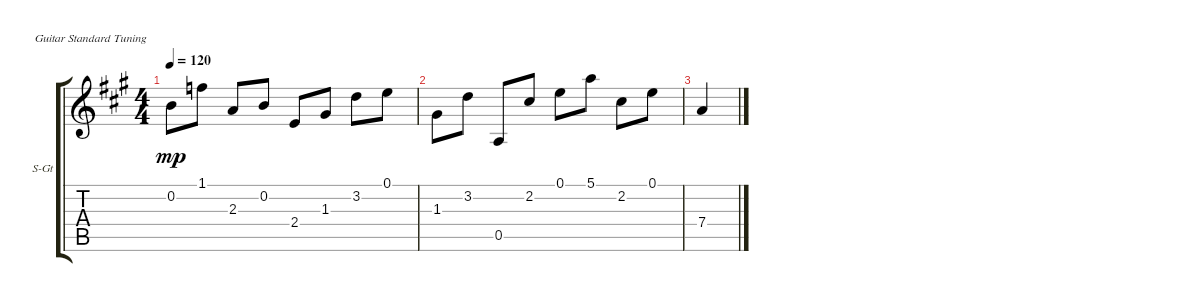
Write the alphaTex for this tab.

\defaultSystemsLayout 4
\bracketExtendMode groupsimilarinstruments
\firstSystemTrackNameOrientation horizontal
\otherSystemsTrackNameOrientation horizontal
\track ("Steel Guitar" "S-Gt") {instrument acousticguitarsteel}
\staff {score tabs}
\tuning (E4 B3 G3 D3 A2 E2)
\ts (4 4)
\tempo 120
\clef g2
\ks a
0.2.8{dy mp} 1.1.8 2.3.8 0.2.8 2.4.8 1.3.8 3.2.8 0.1.8 |
1.3.8 3.2.8 0.5.8 2.2.8 0.1.8 5.1.8 2.2.8 0.1.8 |
7.4.4
